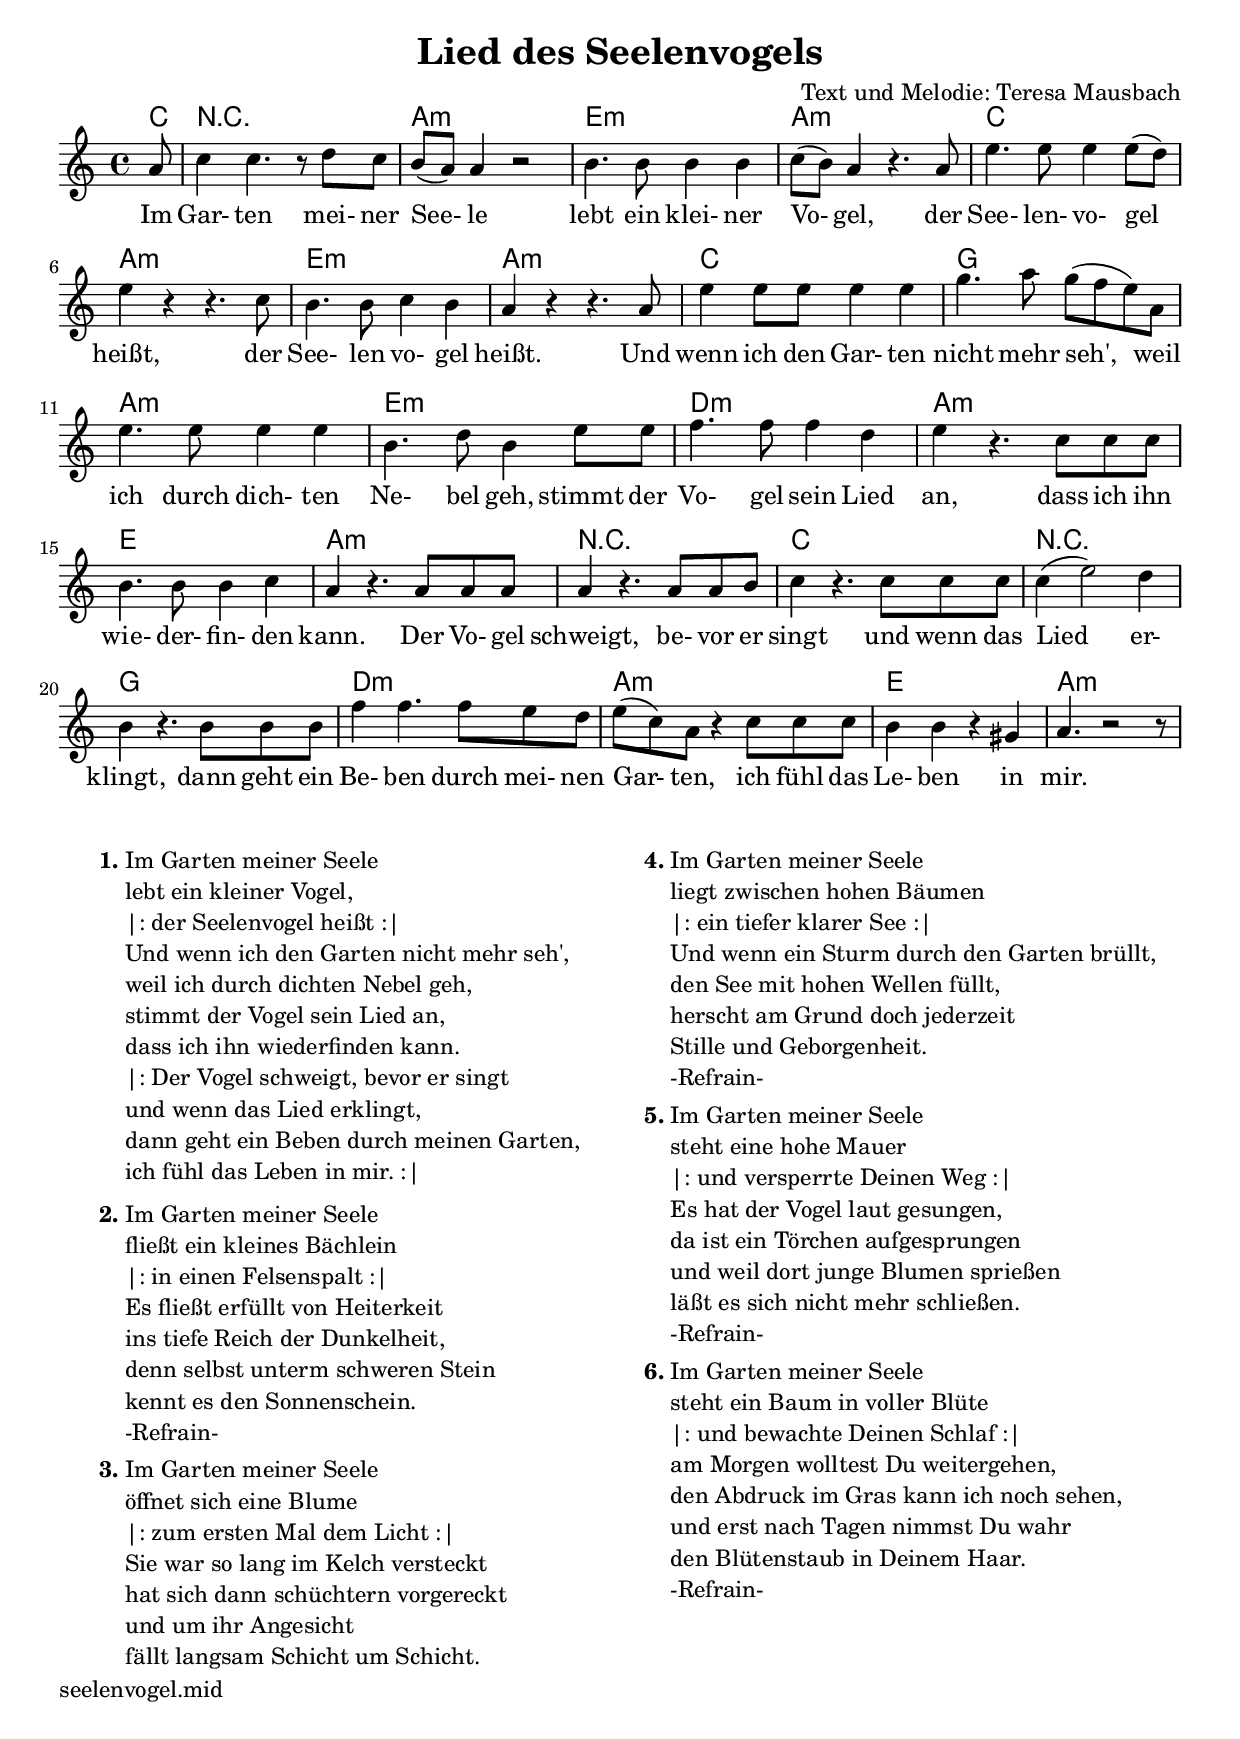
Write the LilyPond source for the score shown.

\version "2.23.14"
%#(ly:set-option 'midi-extension "midi")

\bookpart {
  \tocItem \markup "Lied des Seelenvogels"
  \header {
    title = "Lied des Seelenvogels"
    composer = "Text und Melodie: Teresa Mausbach"
}
\score {
  \midi { \tempo 4 = 120 }
  \layout{indent=0}
   <<
     \chords {
%     \partial 8
     c8 r1 a:m e:m a:m c a:m e:m a:m c g a:m e:m d:m a:m e a:m r c r g d:m a:m e a:m
     }
   \transpose a a {
%     \relative c'' {
     \key a \minor
     \time 4/4 
\partial 8 a'8 |
c''4 c''4. r8 d''8 c''8 | b'8 (a'8) a'4 r2 | b'4. b'8 b'4 b'4 | c''8(b'8) a'4 r4. a'8 | e''4. e''8 e''4 e''8(d''8) | e''4 r4 r4. c''8 |
b'4. b'8 c''4 b'4 | a'4 r4 r4.  a'8  | e''4 e''8 e''8 e''4 e''4 | g''4. a''8 g''8(f''8 e'') a'8 | e''4. e''8 e''4 e''4 | b'4. d''8 b'4 e''8 e''8 |
f''4. f''8 f''4 d''4 | e''4 r4. c''8 c''8 c''8 | b'4. b'8 b'4 c''4 | a'4 r4. a'8 a'8 a'8 | a'4 r4. a'8 a'8 b'8 |
c''4 r4. c''8 c''8 c''8 | c''4(e''2) d''4 | b'4 r4. b'8 b'8 b'8 | f''4 f''4. f''8 e''8 d''8 | e''8(c''8) a'8 r4 c''8 c''8 c''8 | b'4 b'4 r4 gis' | a'4. r2 r8 |
}

  \addlyrics {
  Im Gar- ten mei- ner See- le lebt ein klei- ner Vo- gel, der See- len- vo- gel heißt, der
  See- len vo- gel heißt. Und wenn ich den Gar- ten nicht mehr seh', weil ich durch dich- ten Ne- bel geh, stimmt der
  Vo- gel sein Lied an, dass ich ihn wie- der- fin- den kann. Der Vo- gel schweigt, be- vor er
  singt und wenn das Lied er- klingt, dann geht ein Be- ben durch mei- nen Gar- ten, ich fühl das Le- ben in mir.
  }
  >>
}

\markup{\fill-line{
  \hspace #0.1 % moves the column off the left margin;
  \column{
    \line{\bold "1."
      \column{
"Im Garten meiner Seele"
"lebt ein kleiner Vogel,"
"|: der Seelenvogel heißt :|"
"Und wenn ich den Garten nicht mehr seh',"
"weil ich durch dichten Nebel geh,"
"stimmt der Vogel sein Lied an,"
"dass ich ihn wiederfinden kann."
"|: Der Vogel schweigt, bevor er singt"
"und wenn das Lied erklingt,"
"dann geht ein Beben durch meinen Garten,"
"ich fühl das Leben in mir. :|"
       }
    }
    \combine \null \vspace #0.2 % adds vertical spacing between verses
    \line{\bold "2."
      \column{
"Im Garten meiner Seele"
"fließt ein kleines Bächlein"
"|: in einen Felsenspalt :|"
"Es fließt erfüllt von Heiterkeit"
"ins tiefe Reich der Dunkelheit,"
"denn selbst unterm schweren Stein"
"kennt es den Sonnenschein."
"-Refrain-"
       }
    }
    \combine \null \vspace #0.2 % adds vertical spacing between verses
    \line{\bold "3."
      \column{
"Im Garten meiner Seele"
"öffnet sich eine Blume"
"|: zum ersten Mal dem Licht :|"
"Sie war so lang im Kelch versteckt"
"hat sich dann schüchtern vorgereckt"
"und um ihr Angesicht"
"fällt langsam Schicht um Schicht."
       }
    }
    \combine \null \vspace #0.2 % adds vertical spacing between verses
  }
  \hspace #0.1 % adds horizontal spacing between columns;
  \column{
    \line{\bold "4."
      \column{
"Im Garten meiner Seele"
"liegt zwischen hohen Bäumen"
"|: ein tiefer klarer See :|"
"Und wenn ein Sturm durch den Garten brüllt,"
"den See mit hohen Wellen füllt,"
"herscht am Grund doch jederzeit"
"Stille und Geborgenheit."
"-Refrain-"
      }
    }
    \combine \null \vspace #0.2 % adds vertical spacing between verses
    \line{\bold "5."
      \column{
"Im Garten meiner Seele"
"steht eine hohe Mauer"
"|: und versperrte Deinen Weg :|"
"Es hat der Vogel laut gesungen,"
"da ist ein Törchen aufgesprungen"
"und weil dort junge Blumen sprießen"
"läßt es sich nicht mehr schließen."
"-Refrain-"
      }
    }
    \combine \null \vspace #0.2 % adds vertical spacing between verses
    \line{\bold "6."
      \column{
"Im Garten meiner Seele"
"steht ein Baum in voller Blüte"
"|: und bewachte Deinen Schlaf :|"
"am Morgen wolltest Du weitergehen,"
"den Abdruck im Gras kann ich noch sehen,"
"und erst nach Tagen nimmst Du wahr"
"den Blütenstaub in Deinem Haar."
"-Refrain-"
      }
    }
  }
  \hspace #0.1 % gives some extra space on the right margin;
  % can be removed if page space is tight
}}
\markup{
  \vspace #0.2
  \with-url #"http:///edgar-saenger.de/musik/volkslieder/seelenvogel.mid" {seelenvogel.mid}
}
 \markup{
  \vspace #10
  \with-url #"http:///edgar-saenger.de/musik/vermischtes/src/seelenvogel/seelenvogel.mid" {seelenvogel.mid}
 }

}









































